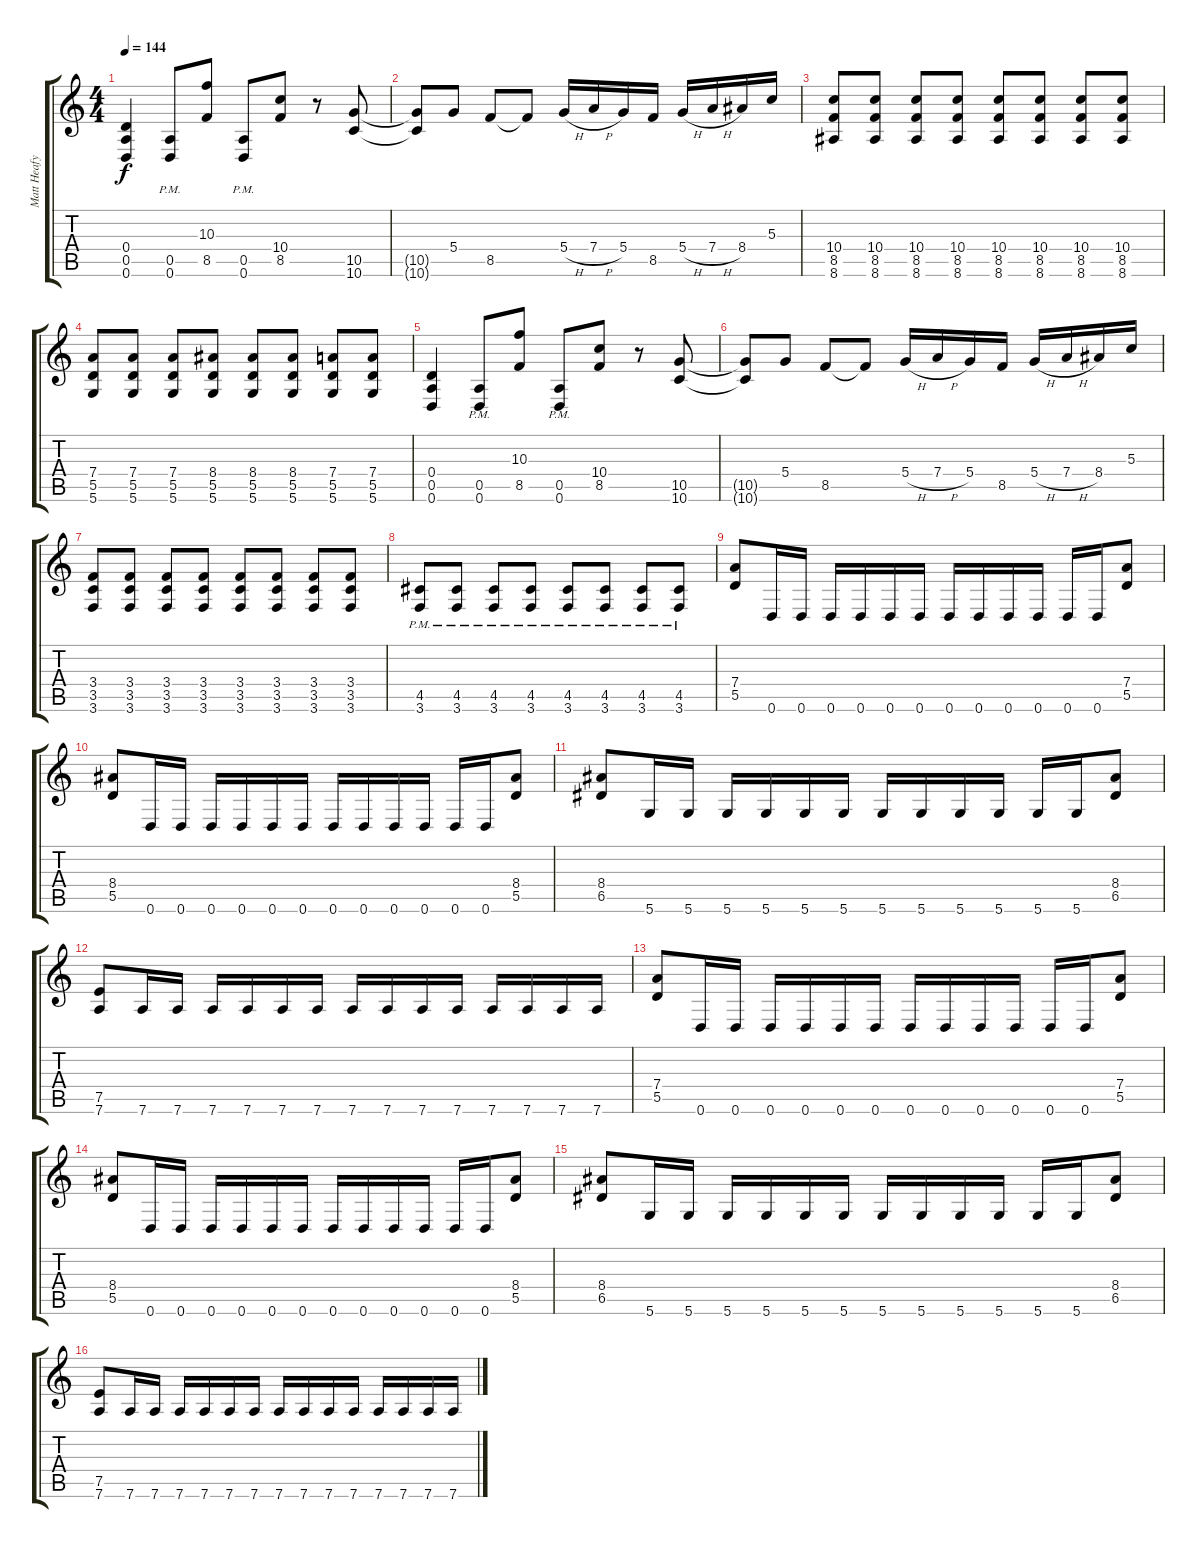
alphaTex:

\track ("Matt Heafy" "Matt Heafy") {instrument overdrivenguitar}
\staff {score tabs}
\tuning (E4 B3 G3 D3 A2 D2) {hide}
\ts (4 4)
\tempo 144
\clef g2
\ks c
(0.4 0.5 0.6).4{dy f} (0.5{pm} 0.6{pm}).8 (10.3 8.5).8 (0.5{pm} 0.6{pm}).8 (10.4 8.5).8 r.8 (10.5 10.6).8 |
(10.5{t} 10.6{t}).8 5.4.8 8.5.8 8.5{t}.8 5.4{h}.16 7.4{h}.16 5.4.16 8.5.16 5.4{h}.16 7.4{h}.16 8.4.16 5.3.16 |
(10.4 8.5 8.6).8 (10.4 8.5 8.6).8 (10.4 8.5 8.6).8 (10.4 8.5 8.6).8 (10.4 8.5 8.6).8 (10.4 8.5 8.6).8 (10.4 8.5 8.6).8 (10.4 8.5 8.6).8 |
(7.4 5.5 5.6).8 (7.4 5.5 5.6).8 (7.4 5.5 5.6).8 (8.4 5.5 5.6).8 (8.4 5.5 5.6).8 (8.4 5.5 5.6).8 (7.4 5.5 5.6).8 (7.4 5.5 5.6).8 |
(0.4 0.5 0.6).4 (0.5{pm} 0.6{pm}).8 (10.3 8.5).8 (0.5{pm} 0.6{pm}).8 (10.4 8.5).8 r.8 (10.5 10.6).8 |
(10.5{t} 10.6{t}).8 5.4.8 8.5.8 8.5{t}.8 5.4{h}.16 7.4{h}.16 5.4.16 8.5.16 5.4{h}.16 7.4{h}.16 8.4.16 5.3.16 |
(3.4 3.5 3.6).8 (3.4 3.5 3.6).8 (3.4 3.5 3.6).8 (3.4 3.5 3.6).8 (3.4 3.5 3.6).8 (3.4 3.5 3.6).8 (3.4 3.5 3.6).8 (3.4 3.5 3.6).8 |
(4.5{pm} 3.6{pm}).8 (4.5{pm} 3.6{pm}).8 (4.5{pm} 3.6{pm}).8 (4.5{pm} 3.6{pm}).8 (4.5{pm} 3.6{pm}).8 (4.5{pm} 3.6{pm}).8 (4.5{pm} 3.6{pm}).8 (4.5{pm} 3.6{pm}).8 |
(7.4 5.5).8 0.6.16 0.6.16 0.6.16 0.6.16 0.6.16 0.6.16 0.6.16 0.6.16 0.6.16 0.6.16 0.6.16 0.6.16 (7.4 5.5).8 |
(8.4 5.5).8 0.6.16 0.6.16 0.6.16 0.6.16 0.6.16 0.6.16 0.6.16 0.6.16 0.6.16 0.6.16 0.6.16 0.6.16 (8.4 5.5).8 |
(8.4 6.5).8 5.6.16 5.6.16 5.6.16 5.6.16 5.6.16 5.6.16 5.6.16 5.6.16 5.6.16 5.6.16 5.6.16 5.6.16 (8.4 6.5).8 |
(7.5 7.6).8 7.6.16 7.6.16 7.6.16 7.6.16 7.6.16 7.6.16 7.6.16 7.6.16 7.6.16 7.6.16 7.6.16 7.6.16 7.6.16 7.6.16 |
(7.4 5.5).8 0.6.16 0.6.16 0.6.16 0.6.16 0.6.16 0.6.16 0.6.16 0.6.16 0.6.16 0.6.16 0.6.16 0.6.16 (7.4 5.5).8 |
(8.4 5.5).8 0.6.16 0.6.16 0.6.16 0.6.16 0.6.16 0.6.16 0.6.16 0.6.16 0.6.16 0.6.16 0.6.16 0.6.16 (8.4 5.5).8 |
(8.4 6.5).8 5.6.16 5.6.16 5.6.16 5.6.16 5.6.16 5.6.16 5.6.16 5.6.16 5.6.16 5.6.16 5.6.16 5.6.16 (8.4 6.5).8 |
(7.5 7.6).8 7.6.16 7.6.16 7.6.16 7.6.16 7.6.16 7.6.16 7.6.16 7.6.16 7.6.16 7.6.16 7.6.16 7.6.16 7.6.16 7.6.16
